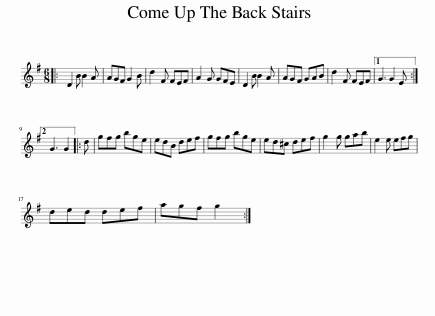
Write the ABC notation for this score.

X:1
L:1/8
M:6/8
I:linebreak $
K:G
V:1 treble
V:1
|: D2 B B2 A | AGF G2 B | d2 F FEF | A2 G GFE | D2 B B2 A | %5
 AGF GAB | d2 F FEF |1 G3 G2 E :|2$ G3 G2 |: d | %10
 gfg bge | edB def | gfg bge | ed^c def | g2 g gab | %15
 e2 e efg |$ ded def | agf g2 :| %18
